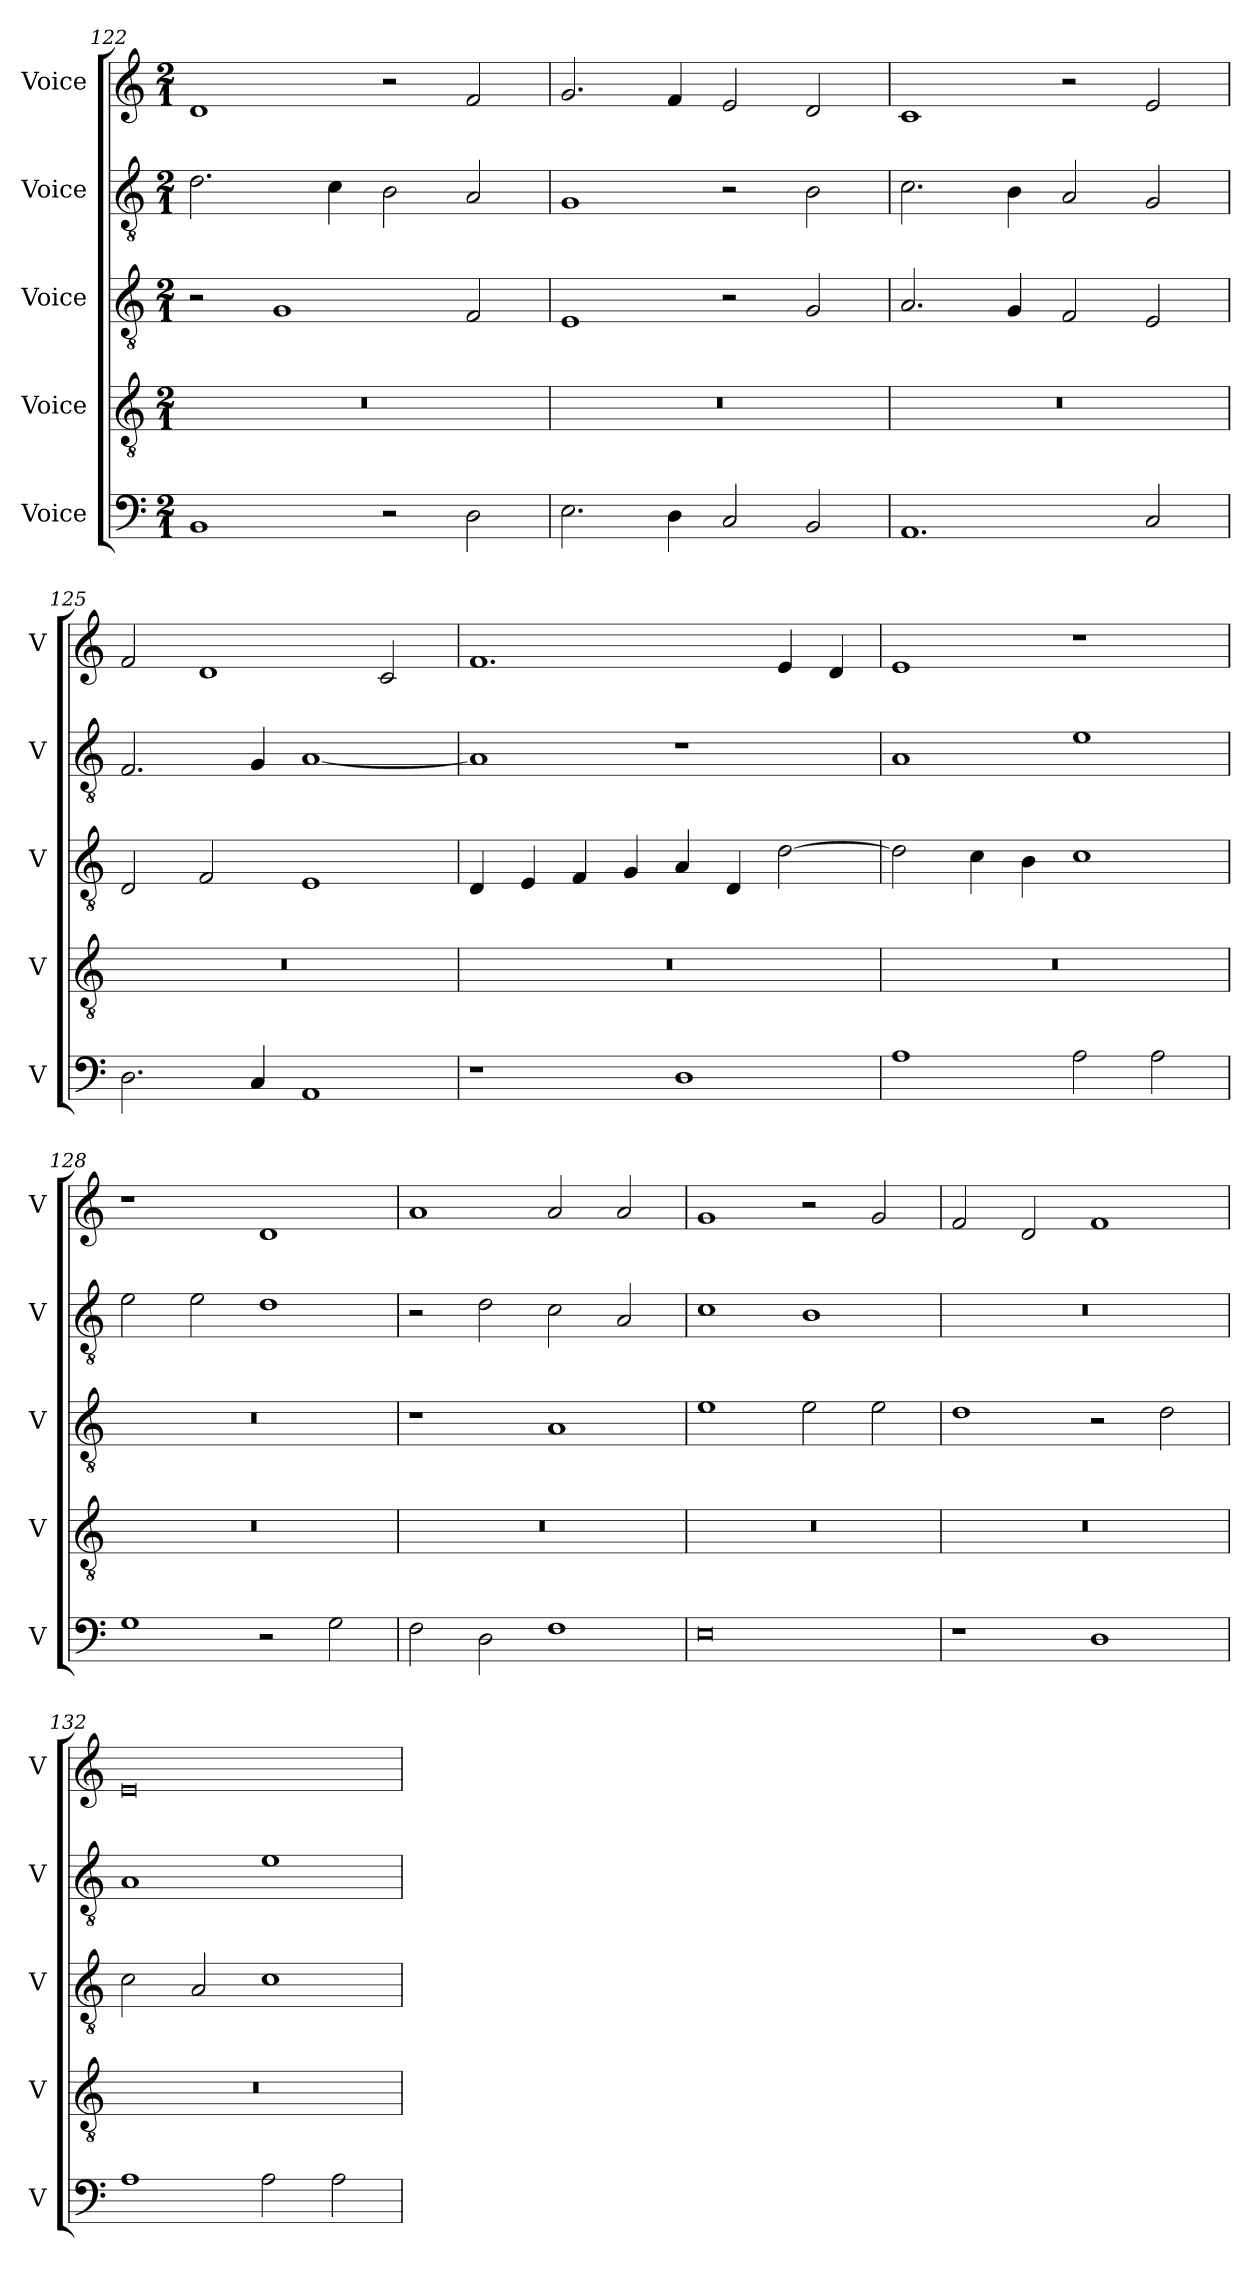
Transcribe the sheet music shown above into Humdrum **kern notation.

**kern	**kern	**kern	**kern	**kern
*part5	*part4	*part3	*part2	*part1
*staff5	*staff4	*staff3	*staff2	*staff1
*I"Voice	*I"Voice	*I"Voice	*I"Voice	*I"Voice
*I'V	*I'V	*I'V	*I'V	*I'V
!!LO:PB:g=z
*clefF4	*clefGv2	*clefGv2	*clefGv2	*clefG2
*k[]	*k[]	*k[]	*k[]	*k[]
*M2/1	*M2/1	*M2/1	*M2/1	*M2/1
=122	=122	=122	=122	=122
1BB	0r	2r	2.d\	1d
.	.	1G	.	.
.	.	.	4c\	.
2r	.	.	2B\	2r
2D\	.	2F/	2A/	2f/
=123	=123	=123	=123	=123
2.E\	0r	1E	1G	2.g/
4D\	.	.	.	4f/
2C/	.	2r	2r	2e/
2BB/	.	2G/	2B\	2d/
=124	=124	=124	=124	=124
1.AA	0r	2.A/	2.c\	1c
.	.	4G/	4B\	.
.	.	2F/	2A/	2r
2C/	.	2E/	2G/	2e/
=125	=125	=125	=125	=125
2.D\	0r	2D/	2.F/	2f/
.	.	2F/	.	1d
4C/	.	.	4G/	.
1AA	.	1E	[1A	.
.	.	.	.	2c/
!!LO:LB:g=z
=126	=126	=126	=126	=126
1r	0r	4D/	1A]	1.f
.	.	4E/	.	.
.	.	4F/	.	.
.	.	4G/	.	.
1D	.	4A/	1r	.
.	.	4D/	.	.
.	.	[2d\	.	4e/
.	.	.	.	4d/
=127	=127	=127	=127	=127
1A	0r	2d\]	1A	1e
.	.	4c\	.	.
.	.	4B\	.	.
2A\	.	1c	1e	1r
2A\	.	.	.	.
=128	=128	=128	=128	=128
1G	0r	0r	2e\	1r
.	.	.	2e\	.
2r	.	.	1d	1d
2G\	.	.	.	.
!!LO:LB:g=z
=129	=129	=129	=129	=129
2F\	0r	1r	2r	1a
2D\	.	.	2d\	.
1F	.	1A	2c\	2a/
.	.	.	2A/	2a/
=130	=130	=130	=130	=130
0E	0r	1e	1c	1g
.	.	2e\	1B	2r
.	.	2e\	.	2g/
=131	=131	=131	=131	=131
1r	0r	1d	0r	2f/
.	.	.	.	2d/
1D	.	2r	.	1f
.	.	2d\	.	.
=132	=132	=132	=132	=132
1A	0r	2c\	1A	0e
.	.	2A/	.	.
2A\	.	1c	1e	.
2A\	.	.	.	.
=	=	=	=	=
*-	*-	*-	*-	*-
